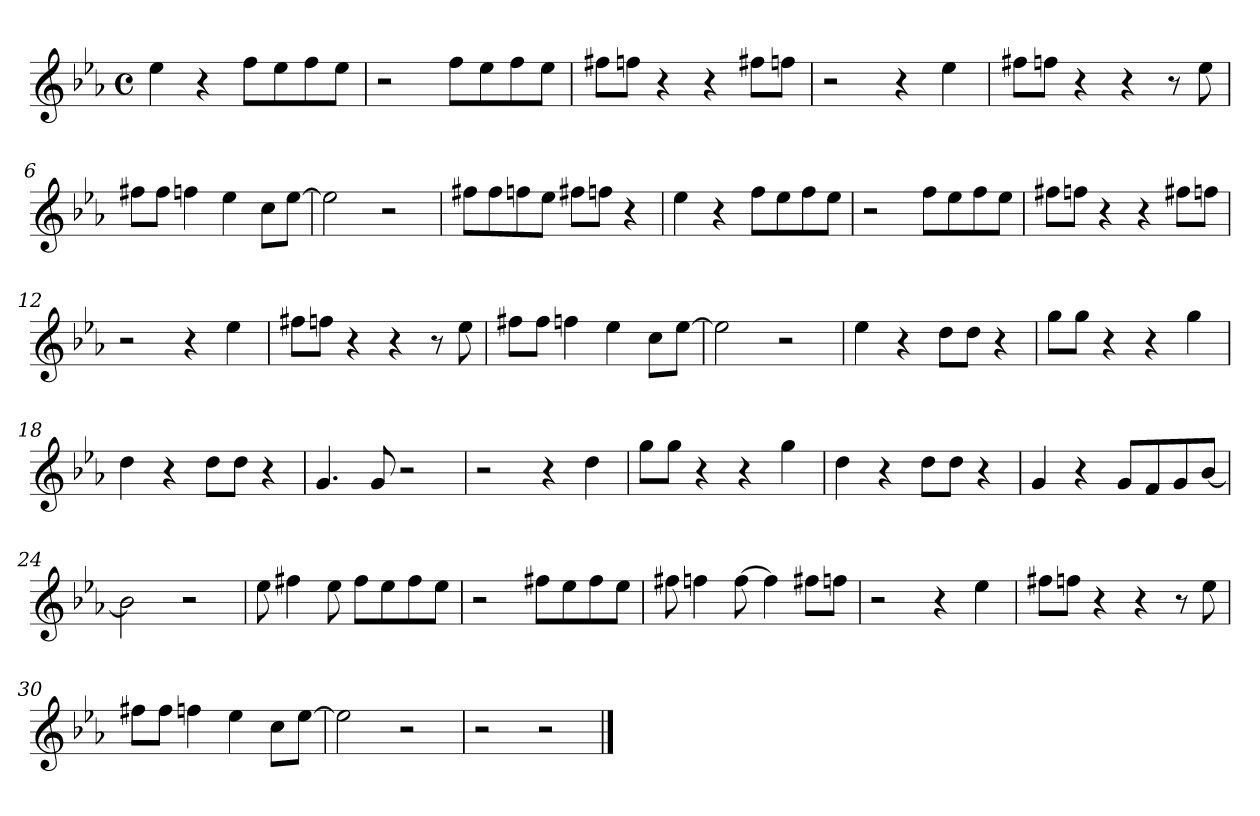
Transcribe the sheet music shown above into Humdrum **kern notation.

**kern
*part1
*staff1
*clefG2
*k[b-e-a-]
*E-:
*M4/4
*met(c)
=1
4ee-\
4r
8ff\L
8ee-\
8ff\
8ee-\J
=2
2r
8ff\L
8ee-\
8ff\
8ee-\J
=3
8ff#X\L
8ffn\J
4r
4r
8ff#X\L
8ffn\J
=4
2r
4r
4ee-\
!!LO:LB:g=z
=5
8ff#X\L
8ffn\J
4r
4r
8r
8ee-\
=6
8ff#X\L
8ff#\J
4ffn\
4ee-\
8cc\L
[8ee-\J
=7
2ee-\]
2r
=8
8ff#X\L
8ff#\
8ffn\
8ee-\J
8ff#X\L
8ffn\J
4r
!!LO:LB:g=z
=9
4ee-\
4r
8ff\L
8ee-\
8ff\
8ee-\J
=10
2r
8ff\L
8ee-\
8ff\
8ee-\J
=11
8ff#X\L
8ffn\J
4r
4r
8ff#X\L
8ffn\J
=12
2r
4r
4ee-\
!!LO:LB:g=z
=13
8ff#X\L
8ffn\J
4r
4r
8r
8ee-\
=14
8ff#X\L
8ff#\J
4ffn\
4ee-\
8cc\L
[8ee-\J
=15
2ee-\]
2r
=16
4ee-\
4r
8dd\L
8dd\J
4r
!!LO:LB:g=z
=17
8gg\L
8gg\J
4r
4r
4gg\
=18
4dd\
4r
8dd\L
8dd\J
4r
=19
4.g/
8g/
2r
=20
2r
4r
4dd\
!!LO:LB:g=z
=21
8gg\L
8gg\J
4r
4r
4gg\
=22
4dd\
4r
8dd\L
8dd\J
4r
=23
4g/
4r
8g/L
8f/
8g/
[8b-/J
=24
2b-\]
2r
!!LO:LB:g=z
=25
8ee-\
4ff#X\
8ee-\
8ff#\L
8ee-\
8ff#\
8ee-\J
=26
2r
8ff#X\L
8ee-\
8ff#\
8ee-\J
=27
8ff#X\
4ffn\
[8ff\
4ff\]
8ff#X\L
8ffn\J
=28
2r
4r
4ee-\
!!LO:LB:g=z
=29
8ff#X\L
8ffn\J
4r
4r
8r
8ee-\
=30
8ff#X\L
8ff#\J
4ffn\
4ee-\
8cc\L
[8ee-\J
=31
2ee-\]
2r
=32
2r
2r
==
*-
